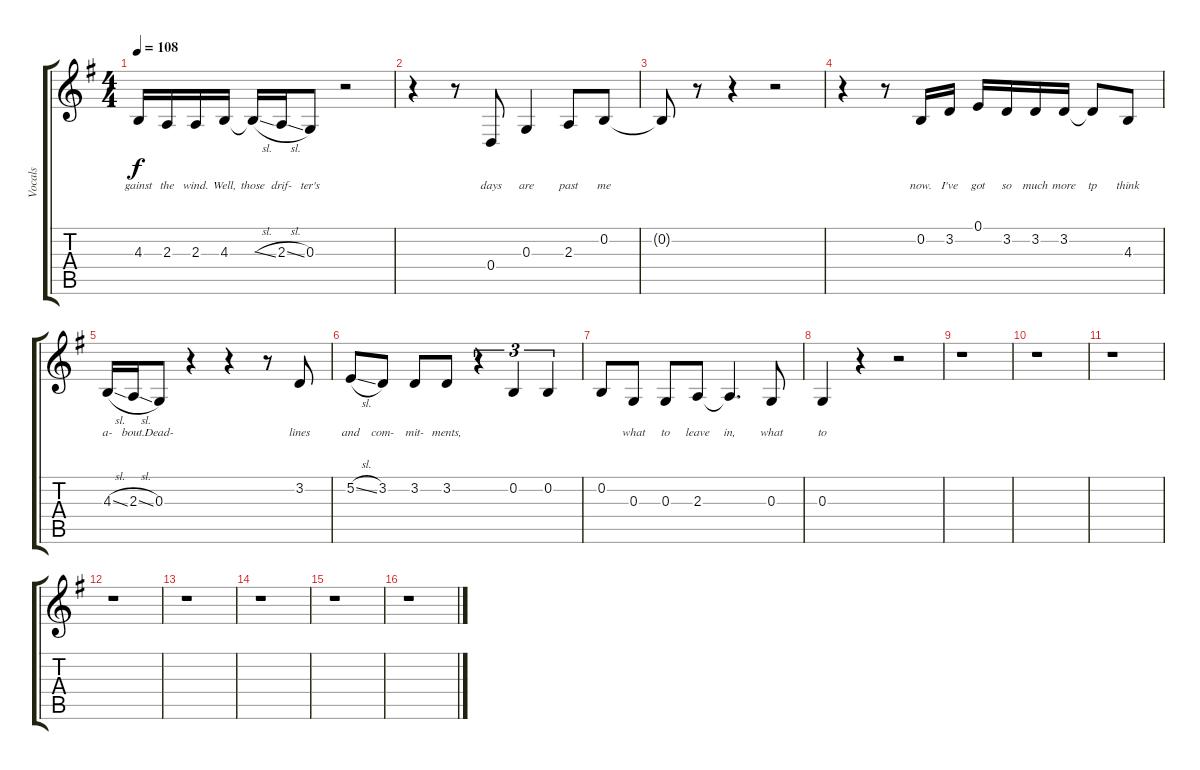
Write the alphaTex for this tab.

\track ("Vocals" "Vocals") {instrument clarinet}
\staff {score tabs}
\tuning (E4 B3 G3 D3 A2 E2) {hide}
\ts (4 4)
\tempo 108
\clef g2
\ks g
4.3{t}.16{lyrics (0 "gainst") lyrics (1 "") lyrics (2 "") lyrics (3 "") lyrics (4 "") dy f} 2.3.16{lyrics (0 "the") lyrics (1 "") lyrics (2 "") lyrics (3 "") lyrics (4 "")} 2.3.16{lyrics (0 "wind.") lyrics (1 "") lyrics (2 "") lyrics (3 "") lyrics (4 "")} 4.3.16{lyrics (0 "Well,") lyrics (1 "") lyrics (2 "") lyrics (3 "") lyrics (4 "")} 4.3{sl t}.16{lyrics (0 "those") lyrics (1 "") lyrics (2 "") lyrics (3 "") lyrics (4 "")} 2.3{sl}.16{lyrics (0 "drif-") lyrics (1 "") lyrics (2 "") lyrics (3 "") lyrics (4 "")} 0.3.8{lyrics (0 "ter's") lyrics (1 "") lyrics (2 "") lyrics (3 "") lyrics (4 "")} r.2 |
r.4 r.8 0.4.8{lyrics (0 "days") lyrics (1 "") lyrics (2 "") lyrics (3 "") lyrics (4 "")} 0.3.4{lyrics (0 "are") lyrics (1 "") lyrics (2 "") lyrics (3 "") lyrics (4 "")} 2.3.8{lyrics (0 "past") lyrics (1 "") lyrics (2 "") lyrics (3 "") lyrics (4 "")} 0.2.8{lyrics (0 "me") lyrics (1 "") lyrics (2 "") lyrics (3 "") lyrics (4 "")} |
0.2{t}.8{lyrics (0 "") lyrics (1 "") lyrics (2 "") lyrics (3 "") lyrics (4 "")} r.8 r.4 r.2 |
r.4 r.8 0.2.16{lyrics (0 "now.") lyrics (1 "") lyrics (2 "") lyrics (3 "") lyrics (4 "")} 3.2.16{lyrics (0 "I've") lyrics (1 "") lyrics (2 "") lyrics (3 "") lyrics (4 "")} 0.1.16{lyrics (0 "got") lyrics (1 "") lyrics (2 "") lyrics (3 "") lyrics (4 "")} 3.2.16{lyrics (0 "so") lyrics (1 "") lyrics (2 "") lyrics (3 "") lyrics (4 "")} 3.2.16{lyrics (0 "much") lyrics (1 "") lyrics (2 "") lyrics (3 "") lyrics (4 "")} 3.2.16{lyrics (0 "more") lyrics (1 "") lyrics (2 "") lyrics (3 "") lyrics (4 "")} 3.2{t}.8{lyrics (0 "tp") lyrics (1 "") lyrics (2 "") lyrics (3 "") lyrics (4 "")} 4.3.8{lyrics (0 "think") lyrics (1 "") lyrics (2 "") lyrics (3 "") lyrics (4 "")} |
4.3{sl}.16{lyrics (0 "a-") lyrics (1 "") lyrics (2 "") lyrics (3 "") lyrics (4 "")} 2.3{sl}.16{lyrics (0 "bout.") lyrics (1 "") lyrics (2 "") lyrics (3 "") lyrics (4 "")} 0.3.8{lyrics (0 "Dead-") lyrics (1 "") lyrics (2 "") lyrics (3 "") lyrics (4 "")} r.4 r.4 r.8 3.2.8{lyrics (0 "lines") lyrics (1 "") lyrics (2 "") lyrics (3 "") lyrics (4 "")} |
5.2{sl}.8{lyrics (0 "and") lyrics (1 "") lyrics (2 "") lyrics (3 "") lyrics (4 "")} 3.2.8{lyrics (0 "com-") lyrics (1 "") lyrics (2 "") lyrics (3 "") lyrics (4 "")} 3.2.8{lyrics (0 "mit-") lyrics (1 "") lyrics (2 "") lyrics (3 "") lyrics (4 "")} 3.2.8{lyrics (0 "ments,") lyrics (1 "") lyrics (2 "") lyrics (3 "") lyrics (4 "")} r.4{tu (3 2)} 0.2.4{tu (3 2) lyrics (0 "") lyrics (1 "") lyrics (2 "") lyrics (3 "") lyrics (4 "")} 0.2.4{tu (3 2) lyrics (0 "") lyrics (1 "") lyrics (2 "") lyrics (3 "") lyrics (4 "")} |
0.2.8{lyrics (0 "") lyrics (1 "") lyrics (2 "") lyrics (3 "") lyrics (4 "")} 0.3.8{lyrics (0 "what") lyrics (1 "") lyrics (2 "") lyrics (3 "") lyrics (4 "")} 0.3.8{lyrics (0 "to") lyrics (1 "") lyrics (2 "") lyrics (3 "") lyrics (4 "")} 2.3.8{lyrics (0 "leave") lyrics (1 "") lyrics (2 "") lyrics (3 "") lyrics (4 "")} 2.3{t}.4{d lyrics (0 "in,") lyrics (1 "") lyrics (2 "") lyrics (3 "") lyrics (4 "")} 0.3.8{lyrics (0 "what") lyrics (1 "") lyrics (2 "") lyrics (3 "") lyrics (4 "")} |
0.3.4{lyrics (0 "to") lyrics (1 "") lyrics (2 "") lyrics (3 "") lyrics (4 "")} r.4 r.2 |
r.1 |
r.1 |
r.1 |
r.1 |
r.1 |
r.1 |
r.1 |
r.1
